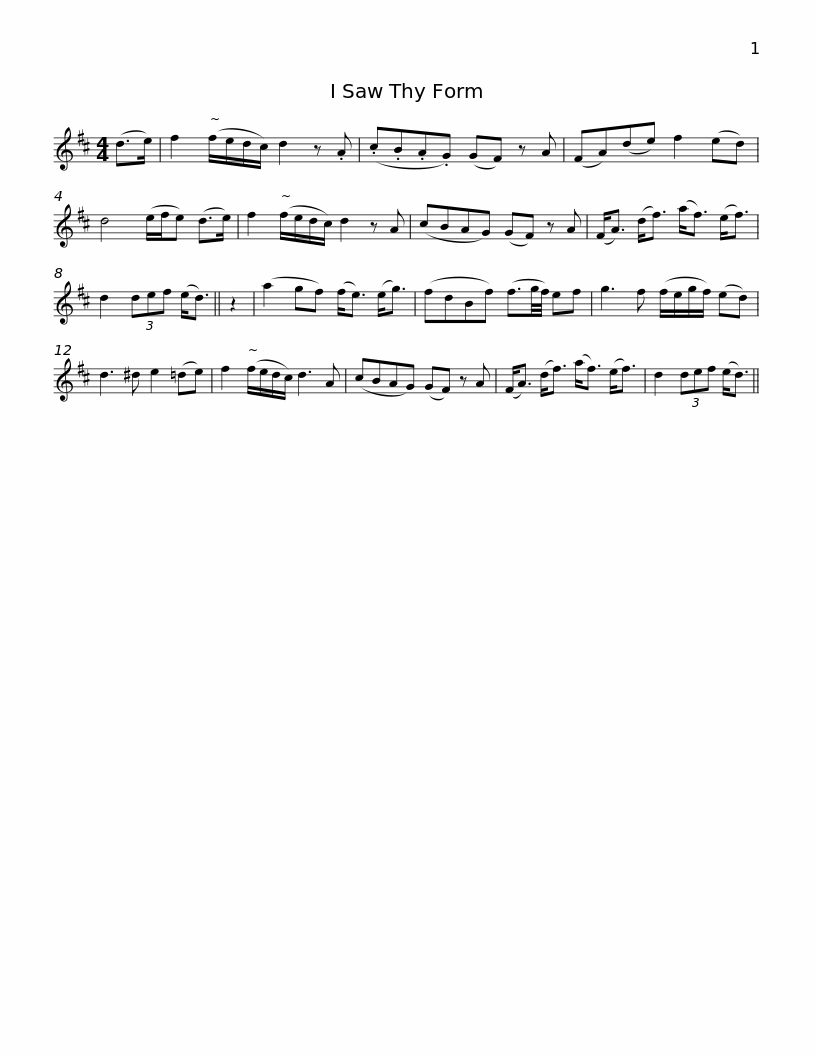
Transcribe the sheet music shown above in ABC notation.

X:1
L:1/8
M:4/4
I:linebreak $
K:D
V:1 treble
V:1
 (d>e) | f2 (f/e/d/c/) d2 z .A | (.c.B.A.G) (GF) z A | (FA)(de) f2 (ed) | d4 (e/f/e) (d>e) | %5
 f2 (f/e/d/c/) d2 z A |$ (cBAG) (GF) z A | (F<A) (d<f) (a<f) (e<f) | d2 (3def (e<d) || z2 | %10
 (a2 gf) (f<e) (e<g) | (fdBf) (f3/2g/4f/4) ef |$ g3 f (f/e/g/f/) (ed) | d3 ^d e2 (=de) | f2 (f/e/d/c/) d3 A | %15
 (cBAG) (GF) z A | (F<A) (d<f) (a<f) (e<f) |$ d2 (3def (e<d) || %18
